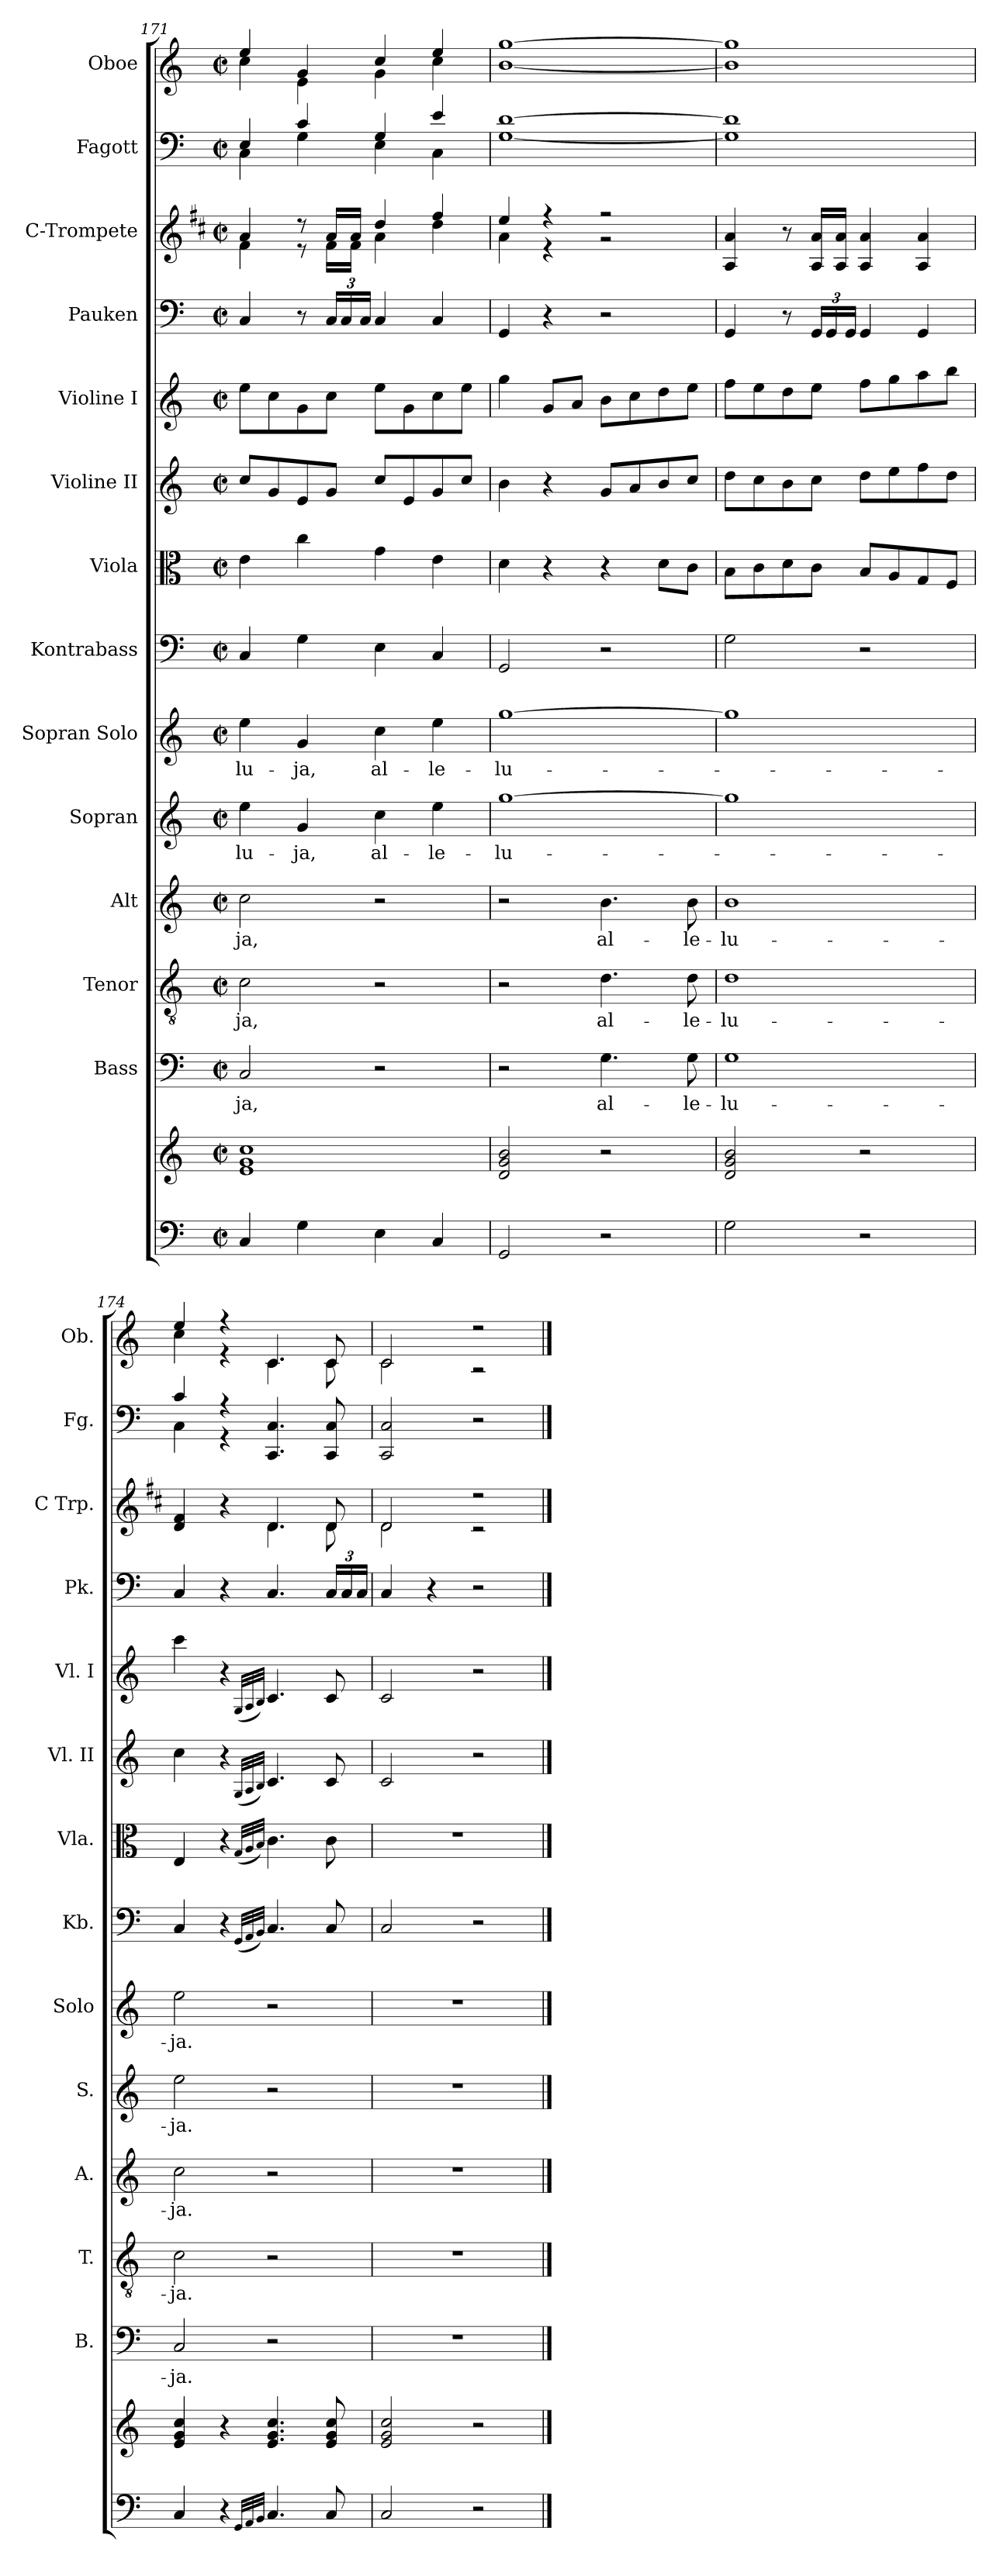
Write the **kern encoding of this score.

**kern	**kern	**kern	**text	**kern	**text	**kern	**text	**kern	**text	**kern	**text	**kern	**kern	**kern	**kern	**kern	**kern	**kern	**kern
*part14	*part14	*part13	*part13	*part12	*part12	*part11	*part11	*part10	*part10	*part9	*part9	*part8	*part7	*part6	*part5	*part4	*part3	*part2	*part1
*staff15	*staff14	*staff13	*staff13	*staff12	*staff12	*staff11	*staff11	*staff10	*staff10	*staff9	*staff9	*staff8	*staff7	*staff6	*staff5	*staff4	*staff3	*staff2	*staff1
*	*	*I"Bass	*	*I"Tenor	*	*I"Alt	*	*I"Sopran	*	*I"Sopran Solo	*	*I"Kontrabass	*I"Viola	*I"Violine II	*I"Violine I	*I"Pauken	*I"C-Trompete	*I"Fagott	*I"Oboe
*	*	*I'B.	*	*I'T.	*	*I'A.	*	*I'S.	*	*I'Solo	*	*I'Kb.	*I'Vla.	*I'Vl. II	*I'Vl. I	*I'Pk.	*I'C Trp.	*I'Fg.	*I'Ob.
*clefF4	*clefG2	*clefF4	*	*clefGv2	*	*clefG2	*	*clefG2	*	*clefG2	*	*clefF4	*clefC3	*clefG2	*clefG2	*clefF4	*clefG2	*clefF4	*clefG2
*	*	*	*	*	*	*	*	*	*	*	*	*ITrd7c12	*	*	*	*	*ITrd1c2	*	*
*k[]	*k[]	*k[]	*	*k[]	*	*k[]	*	*k[]	*	*k[]	*	*k[]	*k[]	*k[]	*k[]	*k[]	*k[]	*k[]	*k[]
*C:	*C:	*C:	*	*C:	*	*C:	*	*C:	*	*C:	*	*C:	*C:	*C:	*C:	*C:	*C:	*C:	*C:
*M2/2	*M2/2	*M2/2	*	*M2/2	*	*M2/2	*	*M2/2	*	*M2/2	*	*M2/2	*M2/2	*M2/2	*M2/2	*M2/2	*M2/2	*M2/2	*M2/2
*met(c|)	*met(c|)	*met(c|)	*	*met(c|)	*	*met(c|)	*	*met(c|)	*	*met(c|)	*	*met(c|)	*met(c|)	*met(c|)	*met(c|)	*met(c|)	*met(c|)	*met(c|)	*met(c|)
=171	=171	=171	=171	=171	=171	=171	=171	=171	=171	=171	=171	=171	=171	=171	=171	=171	=171	=171	=171
!	!	!	!LO:LY:b	!	!LO:LY:b	!	!LO:LY:b	!	!LO:LY:b	!	!LO:LY:b	!	!	!	!	!	!	!	!
*	*	*	*	*	*	*	*	*	*	*	*	*	*	*	*	*	*^	*^	*^
4C/	1e 1g 1cc	2C/	-ja,	2c\	-ja,	2cc\	-ja,	4ee\	-lu-	4ee\	-lu-	4CC/	4e\	8cc/L	8ee\L	4C/	4g/	4e\	4E/	4C\	4ee/	4cc\
.	.	.	.	.	.	.	.	.	.	.	.	.	.	8g/	8cc\	.	.	.	.	.	.	.
!	!	!	!	!	!	!	!	!	!LO:LY:b	!	!LO:LY:b	!	!	!	!	!	!	!	!	!	!	!
4G\	.	.	.	.	.	.	.	4g/	-ja,	4g/	-ja,	4GG\	4cc\	8e/	8g\	8r	8r	8r	4c/	4G\	4g/	4e\
.	.	.	.	.	.	.	.	.	.	.	.	.	.	8g/J	8cc\J	24C/LL	16g/LL	16e\LL	.	.	.	.
.	.	.	.	.	.	.	.	.	.	.	.	.	.	.	.	24C/	.	.	.	.	.	.
.	.	.	.	.	.	.	.	.	.	.	.	.	.	.	.	.	16g/JJ	16e\JJ	.	.	.	.
.	.	.	.	.	.	.	.	.	.	.	.	.	.	.	.	24C/JJ	.	.	.	.	.	.
!	!	!	!	!	!	!	!	!	!LO:LY:b	!	!LO:LY:b	!	!	!	!	!	!	!	!	!	!	!
4E\	.	2r	.	2r	.	2r	.	4cc\	al-	4cc\	al-	4EE\	4g\	8cc/L	8ee\L	4C/	4cc/	4g\	4G/	4E\	4cc/	4g\
.	.	.	.	.	.	.	.	.	.	.	.	.	.	8e/	8g\	.	.	.	.	.	.	.
!	!	!	!	!	!	!	!	!	!LO:LY:b	!	!LO:LY:b	!	!	!	!	!	!	!	!	!	!	!
4C/	.	.	.	.	.	.	.	4ee\	-le-	4ee\	-le-	4CC/	4e\	8g/	8cc\	4C/	4ee/	4cc\	4e/	4C\	4ee/	4cc\
.	.	.	.	.	.	.	.	.	.	.	.	.	.	8cc/J	8ee\J	.	.	.	.	.	.	.
=172	=172	=172	=172	=172	=172	=172	=172	=172	=172	=172	=172	=172	=172	=172	=172	=172	=172	=172	=172	=172	=172	=172
!	!	!	!	!	!	!	!	!	!LO:LY:b	!	!LO:LY:b	!	!	!	!	!	!	!	!	!	!	!
2GG/	2d/ 2g/ 2b/	2r	.	2r	.	2r	.	[1gg	-lu-	[1gg	-lu-	2GGG/	4d\	4b\	4gg\	4GG/	4dd/	4g\	[>1d	[<1G	[>1gg	[<1b
.	.	.	.	.	.	.	.	.	.	.	.	.	4r	4r	8g/L	4r	4r	4r	.	.	.	.
.	.	.	.	.	.	.	.	.	.	.	.	.	.	.	8a/J	.	.	.	.	.	.	.
!	!	!	!LO:LY:b	!	!LO:LY:b	!	!LO:LY:b	!	!	!	!	!	!	!	!	!	!	!	!	!	!	!
2r	2r	4.G\	al-	4.d\	al-	4.b\	al-	.	.	.	.	2r	4r	8g/L	8b\L	2r	2r	2r	.	.	.	.
.	.	.	.	.	.	.	.	.	.	.	.	.	.	8a/	8cc\	.	.	.	.	.	.	.
.	.	.	.	.	.	.	.	.	.	.	.	.	8d\L	8b/	8dd\	.	.	.	.	.	.	.
!	!	!	!LO:LY:b	!	!LO:LY:b	!	!LO:LY:b	!	!	!	!	!	!	!	!	!	!	!	!	!	!	!
.	.	8G\	-le-	8d\	-le-	8b\	-le-	.	.	.	.	.	8c\J	8cc/J	8ee\J	.	.	.	.	.	.	.
*	*	*	*	*	*	*	*	*	*	*	*	*	*	*	*	*	*v	*v	*	*	*	*
=173	=173	=173	=173	=173	=173	=173	=173	=173	=173	=173	=173	=173	=173	=173	=173	=173	=173	=173	=173	=173	=173
!	!	!	!LO:LY:b	!	!LO:LY:b	!	!LO:LY:b	!	!	!	!	!	!	!	!	!	!	!	!	!	!
2G\	2d/ 2g/ 2b/	1G	-lu-	1d	-lu-	1b	-lu-	1gg]	.	1gg]	.	2GG\	8B\L	8dd\L	8ff\L	4GG/	4G/ 4g/	1d]	1G]	1gg]	1b]
.	.	.	.	.	.	.	.	.	.	.	.	.	8c\	8cc\	8ee\	.	.	.	.	.	.
.	.	.	.	.	.	.	.	.	.	.	.	.	8d\	8b\	8dd\	8r	8r	.	.	.	.
.	.	.	.	.	.	.	.	.	.	.	.	.	8c\J	8cc\J	8ee\J	24GG/LL	16G/ 16g/LL	.	.	.	.
.	.	.	.	.	.	.	.	.	.	.	.	.	.	.	.	24GG/	.	.	.	.	.
.	.	.	.	.	.	.	.	.	.	.	.	.	.	.	.	.	16G/ 16g/JJ	.	.	.	.
.	.	.	.	.	.	.	.	.	.	.	.	.	.	.	.	24GG/JJ	.	.	.	.	.
2r	2r	.	.	.	.	.	.	.	.	.	.	2r	8B/L	8dd\L	8ff\L	4GG/	4G/ 4g/	.	.	.	.
.	.	.	.	.	.	.	.	.	.	.	.	.	8A/	8ee\	8gg\	.	.	.	.	.	.
.	.	.	.	.	.	.	.	.	.	.	.	.	8G/	8ff\	8aa\	4GG/	4G/ 4g/	.	.	.	.
.	.	.	.	.	.	.	.	.	.	.	.	.	8F/J	8dd\J	8bb\J	.	.	.	.	.	.
=174	=174	=174	=174	=174	=174	=174	=174	=174	=174	=174	=174	=174	=174	=174	=174	=174	=174	=174	=174	=174	=174
!	!	!	!LO:LY:b	!	!LO:LY:b	!	!LO:LY:b	!	!LO:LY:b	!	!LO:LY:b	!	!	!	!	!	!	!	!	!	!
*	*	*	*	*	*	*	*	*	*	*	*	*	*	*	*	*	*^	*	*	*	*
4C/	4e/ 4g/ 4cc/	2C/	-ja.	2c\	-ja.	2cc\	-ja.	2ee\	-ja.	2ee\	-ja.	4CC/	4E/	4cc\	4ccc\	4C/	4c/ 4e/	2ryy	4c/	4C\	4ee/	4cc\
4r	4r	.	.	.	.	.	.	.	.	.	.	4r	4r	4r	4r	4r	4r	.	4r	4r	4r	4r
32qGG/LLL	.	.	.	.	.	.	.	.	.	.	.	(<32qGGG/LLL	(<32qG/LLL	(<32qG/LLL	(<32qG/LLL	.	.	.	.	.	.	.
32qAA/	.	.	.	.	.	.	.	.	.	.	.	32qAAA/	32qA/	32qA/	32qA/	.	.	.	.	.	.	.
32qBB/JJJ	.	.	.	.	.	.	.	.	.	.	.	32qBBB/JJJ)	32qB/JJJ)	32qB/JJJ)	32qB/JJJ)	.	.	.	.	.	.	.
4.C/	4.e/ 4.g/ 4.cc/	2r	.	2r	.	2r	.	2r	.	2r	.	4.CC/	4.c\	4.c/	4.c/	4.C/	4.c/	4.c\	4.CC/ 4.C/	2ryy	4.c/	4.c\
8C/	8e/ 8g/ 8cc/	.	.	.	.	.	.	.	.	.	.	8CC/	8c\	8c/	8c/	24C/LL	8c/	8c\	8CC/ 8C/	.	8c/	8c\
.	.	.	.	.	.	.	.	.	.	.	.	.	.	.	.	24C/	.	.	.	.	.	.
.	.	.	.	.	.	.	.	.	.	.	.	.	.	.	.	24C/JJ	.	.	.	.	.	.
*	*	*	*	*	*	*	*	*	*	*	*	*	*	*	*	*	*	*	*v	*v	*	*
=175	=175	=175	=175	=175	=175	=175	=175	=175	=175	=175	=175	=175	=175	=175	=175	=175	=175	=175	=175	=175	=175
2C/	2e/ 2g/ 2cc/	1r	.	1r	.	1r	.	1r	.	1r	.	2CC/	1r	2c/	2c/	4C/	2c/	2c\	2CC/ 2C/	2c/	2c\
.	.	.	.	.	.	.	.	.	.	.	.	.	.	.	.	4r	.	.	.	.	.
2r	2r	.	.	.	.	.	.	.	.	.	.	2r	.	2r	2r	2r	2r	2r	2r	2r	2r
*	*	*	*	*	*	*	*	*	*	*	*	*	*	*	*	*	*v	*v	*	*v	*v
==	==	==	==	==	==	==	==	==	==	==	==	==	==	==	==	==	==	==	==
*-	*-	*-	*-	*-	*-	*-	*-	*-	*-	*-	*-	*-	*-	*-	*-	*-	*-	*-	*-
